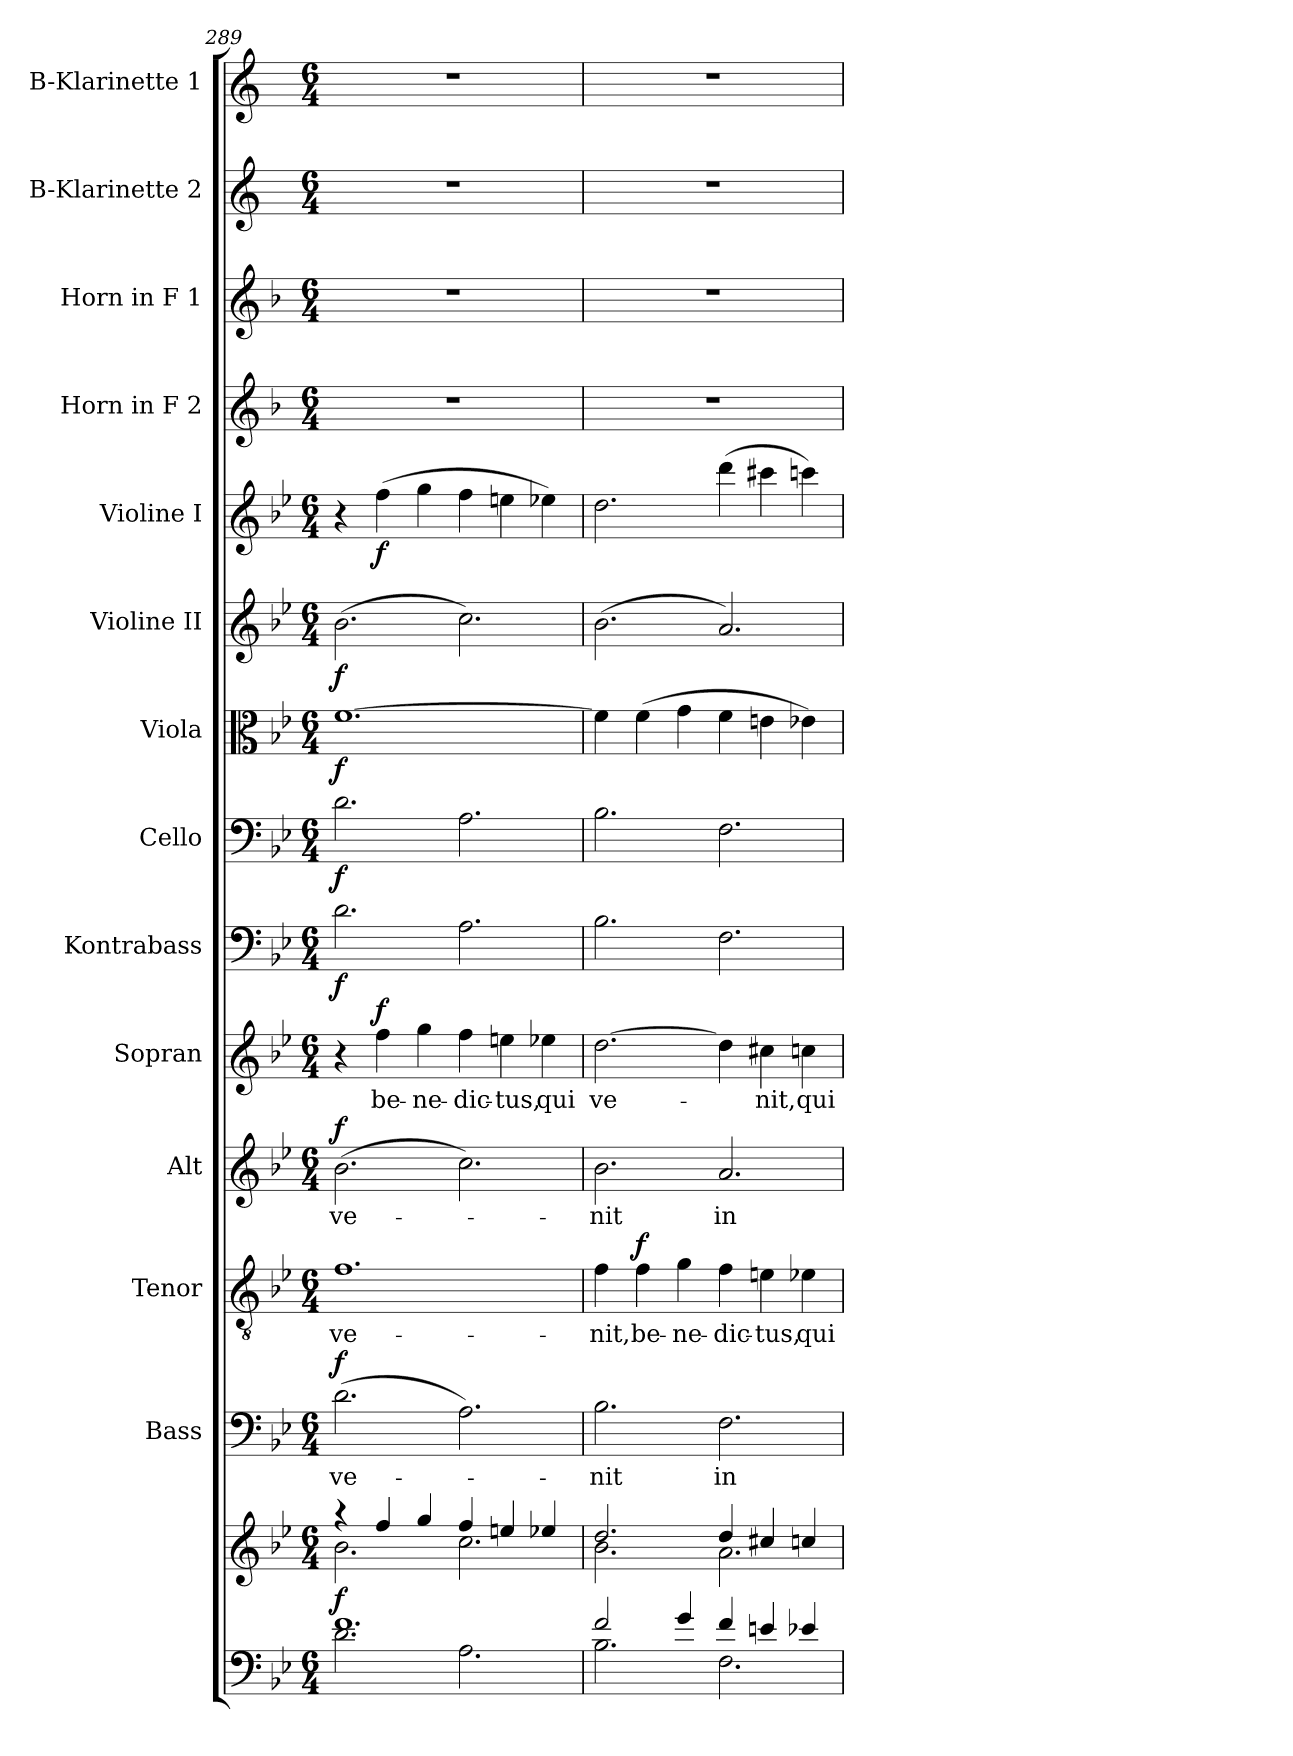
**kern	**kern	**dynam	**kern	**text	**dynam	**kern	**text	**dynam	**kern	**text	**dynam	**kern	**text	**dynam	**kern	**dynam	**kern	**dynam	**kern	**dynam	**kern	**dynam	**kern	**dynam	**kern	**kern	**kern	**kern
*part14	*part14	*part14	*part13	*part13	*part13	*part12	*part12	*part12	*part11	*part11	*part11	*part10	*part10	*part10	*part9	*part9	*part8	*part8	*part7	*part7	*part6	*part6	*part5	*part5	*part4	*part3	*part2	*part1
*staff15	*staff14	*staff14/15	*staff13	*staff13	*staff13	*staff12	*staff12	*staff12	*staff11	*staff11	*staff11	*staff10	*staff10	*staff10	*staff9	*staff9	*staff8	*staff8	*staff7	*staff7	*staff6	*staff6	*staff5	*staff5	*staff4	*staff3	*staff2	*staff1
*	*	*	*I"Bass	*	*	*I"Tenor	*	*	*I"Alt	*	*	*I"Sopran	*	*	*I"Kontrabass	*	*I"Cello	*	*I"Viola	*	*I"Violine II	*	*I"Violine I	*	*I"Horn in F 2	*I"Horn in F 1	*I"B-Klarinette 2	*I"B-Klarinette 1
*	*	*	*I'B.	*	*	*I'T.	*	*	*I'A.	*	*	*I'S.	*	*	*I'Kb.	*	*	*	*I'Vla.	*	*I'Vl. II	*	*I'Vl. I	*	*	*	*I'B Kl. 2	*I'B Kl. 1
*clefF4	*clefG2	*	*clefF4	*	*	*clefGv2	*	*	*clefG2	*	*	*clefG2	*	*	*clefF4	*	*clefF4	*	*clefC3	*	*clefG2	*	*clefG2	*	*clefG2	*clefG2	*clefG2	*clefG2
*	*	*	*	*	*	*	*	*	*	*	*	*	*	*	*ITrd7c12	*	*	*	*	*	*	*	*	*	*ITrd4c7	*ITrd4c7	*ITrd1c2	*ITrd1c2
*k[b-e-]	*k[b-e-]	*	*k[b-e-]	*	*	*k[b-e-]	*	*	*k[b-e-]	*	*	*k[b-e-]	*	*	*k[b-e-]	*	*k[b-e-]	*	*k[b-e-]	*	*k[b-e-]	*	*k[b-e-]	*	*k[b-e-]	*k[b-e-]	*k[b-e-]	*k[b-e-]
*B-:	*B-:	*	*B-:	*	*	*B-:	*	*	*B-:	*	*	*B-:	*	*	*B-:	*	*B-:	*	*B-:	*	*B-:	*	*B-:	*	*B-:	*B-:	*B-:	*B-:
*M6/4	*M6/4	*	*M6/4	*	*	*M6/4	*	*	*M6/4	*	*	*M6/4	*	*	*M6/4	*	*M6/4	*	*M6/4	*	*M6/4	*	*M6/4	*	*M6/4	*M6/4	*M6/4	*M6/4
=289	=289	=289	=289	=289	=289	=289	=289	=289	=289	=289	=289	=289	=289	=289	=289	=289	=289	=289	=289	=289	=289	=289	=289	=289	=289	=289	=289	=289
*^	*^	*	*	*	*	*	*	*	*	*	*	*	*	*	*	*	*	*	*	*	*	*	*	*	*	*	*	*
!	!	!	!	!LO:DY:b	!	!LO:LY:b	!LO:DY:a	!	!LO:LY:b	!	!	!LO:LY:b	!LO:DY:a	!	!	!	!	!LO:DY:b	!	!LO:DY:b	!	!LO:DY:b	!	!LO:DY:b	!	!	!	!	!	!
1.f	2.d\	4rgg	2.b-\	f	(>2.d\	ve-	f	1.f	ve-	.	(>2.b-\	ve-	f	4r	.	.	2.D\	f	2.d\	f	[1.f	f	(>2.b-\	f	4r	.	1.r	1.r	1.r	1.r
!	!	!	!	!	!	!	!	!	!	!	!	!	!	!	!LO:LY:b	!LO:DY:a	!	!	!	!	!	!	!	!	!	!LO:DY:b	!	!	!	!
.	.	4ff/	.	.	.	.	.	.	.	.	.	.	.	4ff\	be-	f	.	.	.	.	.	.	.	.	(>4ff\	f	.	.	.	.
!	!	!	!	!	!	!	!	!	!	!	!	!	!	!	!LO:LY:b	!	!	!	!	!	!	!	!	!	!	!	!	!	!	!
.	.	4gg/	.	.	.	.	.	.	.	.	.	.	.	4gg\	-ne-	.	.	.	.	.	.	.	.	.	4gg\	.	.	.	.	.
!	!	!	!	!	!	!	!	!	!	!	!	!	!	!	!LO:LY:b	!	!	!	!	!	!	!	!	!	!	!	!	!	!	!
.	2.A\	4ff/	2.cc\	.	2.A\)	.	.	.	.	.	2.cc\)	.	.	4ff\	-dic-	.	2.AA\	.	2.A\	.	.	.	2.cc\)	.	4ff\	.	.	.	.	.
!	!	!	!	!	!	!	!	!	!	!	!	!	!	!	!LO:LY:b	!	!	!	!	!	!	!	!	!	!	!	!	!	!	!
.	.	4een/	.	.	.	.	.	.	.	.	.	.	.	4een\	-tus,	.	.	.	.	.	.	.	.	.	4een\	.	.	.	.	.
!	!	!	!	!	!	!	!	!	!	!	!	!	!	!	!LO:LY:b	!	!	!	!	!	!	!	!	!	!	!	!	!	!	!
.	.	4ee-X/	.	.	.	.	.	.	.	.	.	.	.	4ee-X\	qui	.	.	.	.	.	.	.	.	.	4ee-X\)	.	.	.	.	.
!!LO:PB:g=z
=290	=290	=290	=290	=290	=290	=290	=290	=290	=290	=290	=290	=290	=290	=290	=290	=290	=290	=290	=290	=290	=290	=290	=290	=290	=290	=290	=290	=290	=290	=290
!	!	!	!	!	!	!LO:LY:b	!	!	!LO:LY:b	!	!	!LO:LY:b	!	!	!LO:LY:b	!	!	!	!	!	!	!	!	!	!	!	!	!	!	!
2f/	2.B-\	2.dd/	2.b-\	.	2.B-\	-nit	.	4f\	-nit,	.	2.b-\	-nit	.	[2.dd\	ve-	.	2.BB-\	.	2.B-\	.	4f\]	.	(>2.b-\	.	2.dd\	.	1.r	1.r	1.r	1.r
!	!	!	!	!	!	!	!	!	!LO:LY:b	!LO:DY:a	!	!	!	!	!	!	!	!	!	!	!	!	!	!	!	!	!	!	!	!
.	.	.	.	.	.	.	.	4f\	be-	f	.	.	.	.	.	.	.	.	.	.	(>4f\	.	.	.	.	.	.	.	.	.
!	!	!	!	!	!	!	!	!	!LO:LY:b	!	!	!	!	!	!	!	!	!	!	!	!	!	!	!	!	!	!	!	!	!
4g/	.	.	.	.	.	.	.	4g\	-ne-	.	.	.	.	.	.	.	.	.	.	.	4g\	.	.	.	.	.	.	.	.	.
!	!	!	!	!	!	!LO:LY:b	!	!	!LO:LY:b	!	!	!LO:LY:b	!	!	!	!	!	!	!	!	!	!	!	!	!	!	!	!	!	!
4f/	2.F\	4dd/	2.a\	.	2.F\	in	.	4f\	-dic-	.	2.a/	in	.	4dd\]	.	.	2.FF\	.	2.F\	.	4f\	.	2.a/)	.	(>4ddd\	.	.	.	.	.
!	!	!	!	!	!	!	!	!	!LO:LY:b	!	!	!	!	!	!LO:LY:b	!	!	!	!	!	!	!	!	!	!	!	!	!	!	!
4en/	.	4cc#X/	.	.	.	.	.	4en\	-tus,	.	.	.	.	4cc#X\	-nit,	.	.	.	.	.	4en\	.	.	.	4ccc#X\	.	.	.	.	.
!	!	!	!	!	!	!	!	!	!LO:LY:b	!	!	!	!	!	!LO:LY:b	!	!	!	!	!	!	!	!	!	!	!	!	!	!	!
4e-X/	.	4ccn/	.	.	.	.	.	4e-X\	qui	.	.	.	.	4ccn\	qui	.	.	.	.	.	4e-X\)	.	.	.	4cccn\)	.	.	.	.	.
*v	*v	*	*	*	*	*	*	*	*	*	*	*	*	*	*	*	*	*	*	*	*	*	*	*	*	*	*	*	*	*
*	*v	*v	*	*	*	*	*	*	*	*	*	*	*	*	*	*	*	*	*	*	*	*	*	*	*	*	*	*	*
=	=	=	=	=	=	=	=	=	=	=	=	=	=	=	=	=	=	=	=	=	=	=	=	=	=	=	=	=
*-	*-	*-	*-	*-	*-	*-	*-	*-	*-	*-	*-	*-	*-	*-	*-	*-	*-	*-	*-	*-	*-	*-	*-	*-	*-	*-	*-	*-
